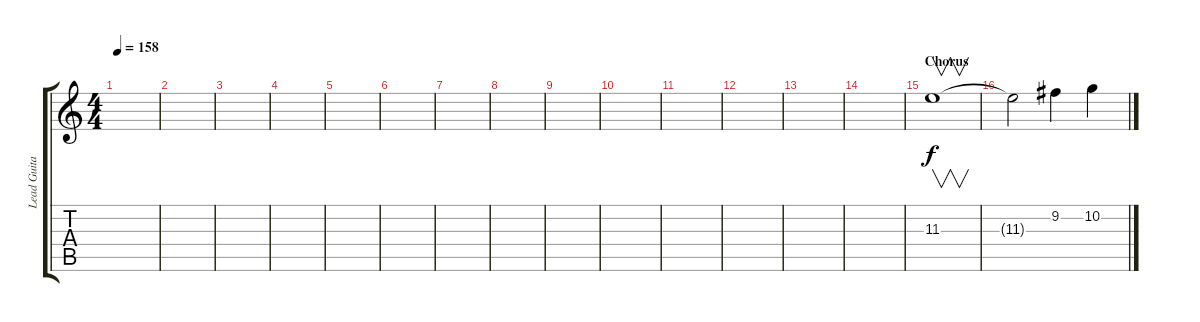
\track ("Lead Guitar" "Lead Guita") {instrument distortionguitar}
\staff {score tabs}
\tuning (D4 A3 F3 C3 G2 D2) {hide}
\ts (4 4)
\tempo 158
\clef g2
\ks c
|
|
|
|
|
|
|
|
|
|
|
|
|
|
\section ("" "Chorus")
11.3.1{v volume 14 balance 8 instrument distortionguitar} |
11.3{t}.2 9.2.4 10.2.4
